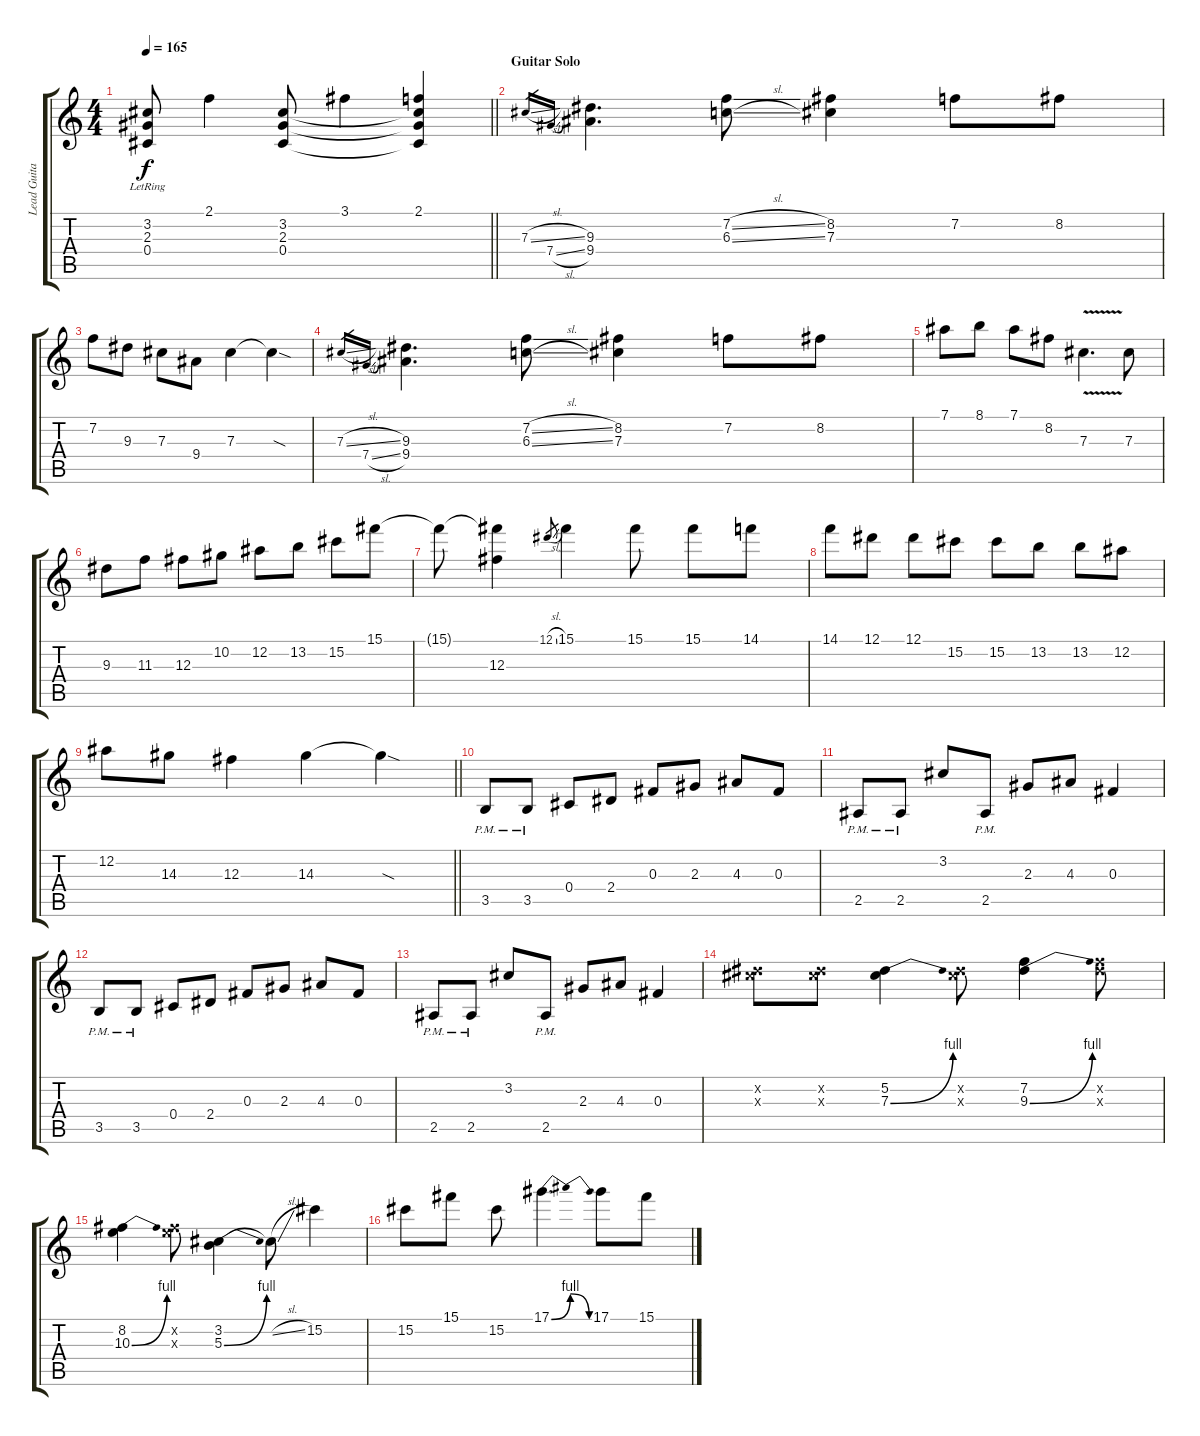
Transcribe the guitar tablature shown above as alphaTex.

\track ("Lead Guitar" "Lead Guita") {instrument distortionguitar}
\staff {score tabs}
\tuning (Eb4 Bb3 Gb3 Db3 Ab2 Eb2) {hide}
\ts (4 4)
\tempo 165
\clef g2
\barLineRight lightlight
\ks c
(3.2{lr} 2.3{lr} 0.4{lr}).8{dy f} 2.1.4 (3.2 2.3 0.4).8 3.1.4 (2.1 3.2{t} 2.3{t} 0.4{t}).4 |
\section ("" "Guitar Solo")
7.3{sl}.16{gr} 7.4{sl}.16{gr} (9.3 9.4).4{d volume 10} (7.2{sl} 6.3{sl}).8 (8.2 7.3).4 7.2.8 8.2.8 |
7.2.8 9.3.8 7.3.8 9.4.8 7.3.4 7.3{sod t}.4 |
7.3{sl}.16{gr} 7.4{sl}.16{gr} (9.3 9.4).4{d} (7.2{sl} 6.3{sl}).8 (8.2 7.3).4 7.2.8 8.2.8 |
7.1.8 8.1.8 7.1.8 8.2.8 7.3{v}.4{d} 7.3.8 |
9.3.8 11.3.8 12.3.8 10.2.8 12.2.8 13.2.8 15.2.8 15.1.8 |
15.1{t}.8 (15.1{t} 12.3).4 12.1{sl}.8{gr} 15.1.4 15.1.8 15.1.8 14.1.8 |
14.1.8 12.1.8 12.1.8 15.2.8 15.2.8 13.2.8 13.2.8 12.2.8 |
\barLineRight lightlight
12.2.8 14.3.8 12.3.4 14.3.4 14.3{sod t}.4 |
3.5{pm}.8 3.5{pm}.8 0.4.8 2.4.8 0.3.8 2.3.8 4.3.8 0.3.8 |
2.5{pm}.8 2.5{pm}.8 3.2.8 2.5{pm}.8 2.3.8 4.3.8 0.3.4 |
3.5{pm}.8 3.5{pm}.8 0.4.8 2.4.8 0.3.8 2.3.8 4.3.8 0.3.8 |
2.5{pm}.8 2.5{pm}.8 3.2.8 2.5{pm}.8 2.3.8 4.3.8 0.3.4 |
(5.2{x} 7.3{x}).8 (5.2{x} 7.3{x}).8 (5.2 7.3{be (bend 0 0 60 4)}).4 (5.2{x} 7.3{x}).8 (7.2 9.3{be (bend 0 0 60 4)}).4 (7.2{x} 9.3{x}).8 |
(8.2 10.3{be (bend 0 0 60 4)}).4 (8.2{x} 10.3{x}).8 (3.2 5.3{be (bend 0 0 60 4)}).4 3.2{sl t}.8 15.2.4 |
15.2.8 15.1.8 15.2.8 17.1{be (bendrelease 0 0 15 4 30 4 60 0)}.4{d} 17.1.8 15.1.8
